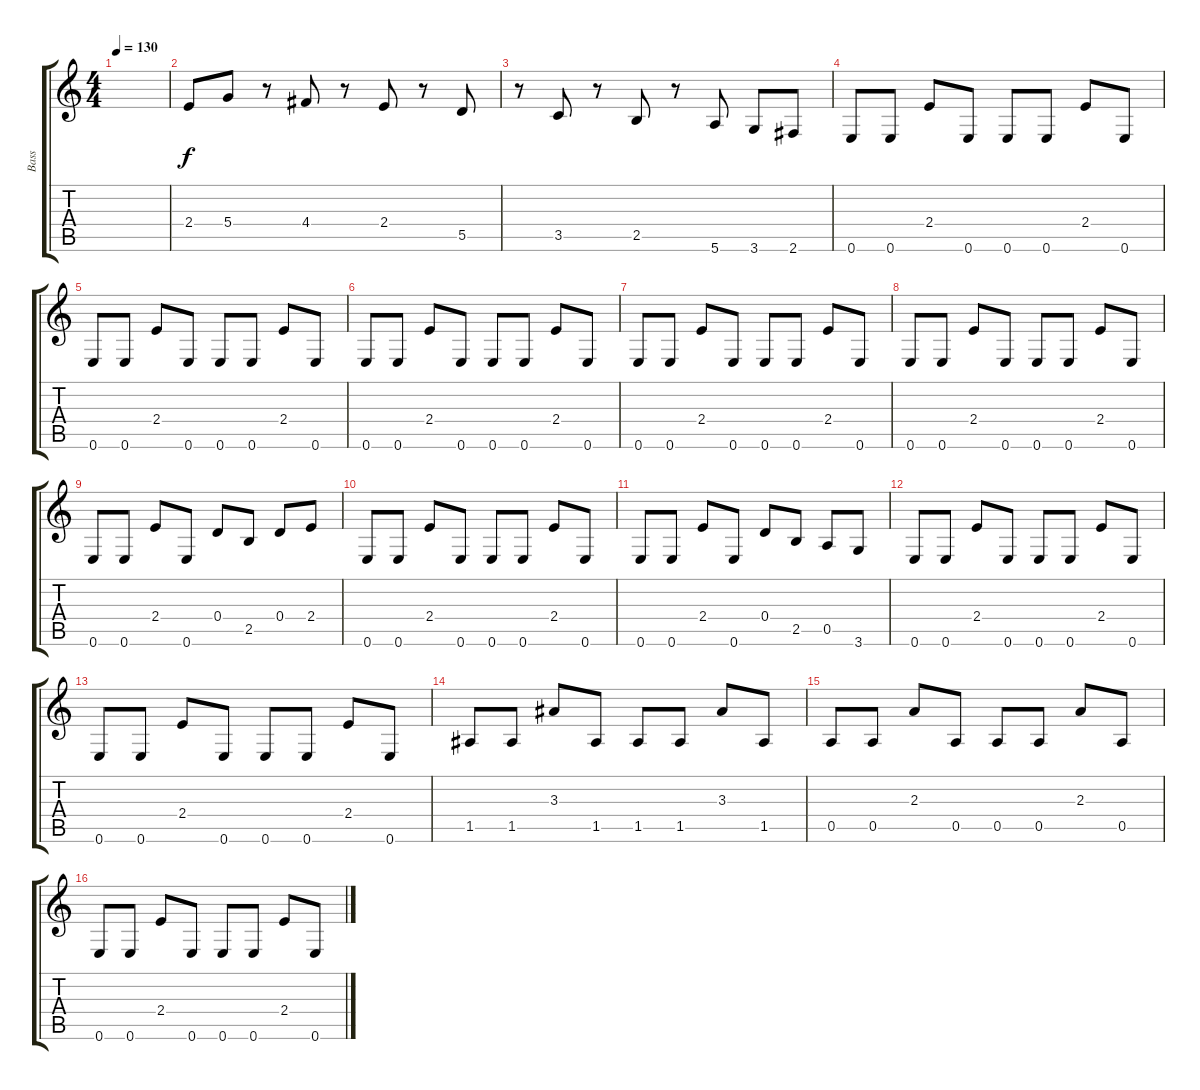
\track ("Bass" "Bass") {instrument electricbasspick}
\staff {score tabs}
\tuning (E4 B3 G3 D3 A2 E2) {hide}
\ts (4 4)
\tempo 130
\clef g2
\ks c
|
2.4.8 5.4.8 r.8 4.4.8 r.8 2.4.8 r.8 5.5.8 |
r.8 3.5.8 r.8 2.5.8 r.8 5.6.8 3.6.8 2.6.8 |
0.6.8 0.6.8 2.4.8 0.6.8 0.6.8 0.6.8 2.4.8 0.6.8 |
0.6.8 0.6.8 2.4.8 0.6.8 0.6.8 0.6.8 2.4.8 0.6.8 |
0.6.8 0.6.8 2.4.8 0.6.8 0.6.8 0.6.8 2.4.8 0.6.8 |
0.6.8 0.6.8 2.4.8 0.6.8 0.6.8 0.6.8 2.4.8 0.6.8 |
0.6.8 0.6.8 2.4.8 0.6.8 0.6.8 0.6.8 2.4.8 0.6.8 |
0.6.8 0.6.8 2.4.8 0.6.8 0.4.8 2.5.8 0.4.8 2.4.8 |
0.6.8 0.6.8 2.4.8 0.6.8 0.6.8 0.6.8 2.4.8 0.6.8 |
0.6.8 0.6.8 2.4.8 0.6.8 0.4.8 2.5.8 0.5.8 3.6.8 |
0.6.8 0.6.8 2.4.8 0.6.8 0.6.8 0.6.8 2.4.8 0.6.8 |
0.6.8 0.6.8 2.4.8 0.6.8 0.6.8 0.6.8 2.4.8 0.6.8 |
1.5.8 1.5.8 3.3.8 1.5.8 1.5.8 1.5.8 3.3.8 1.5.8 |
0.5.8 0.5.8 2.3.8 0.5.8 0.5.8 0.5.8 2.3.8 0.5.8 |
0.6.8 0.6.8 2.4.8 0.6.8 0.6.8 0.6.8 2.4.8 0.6.8
